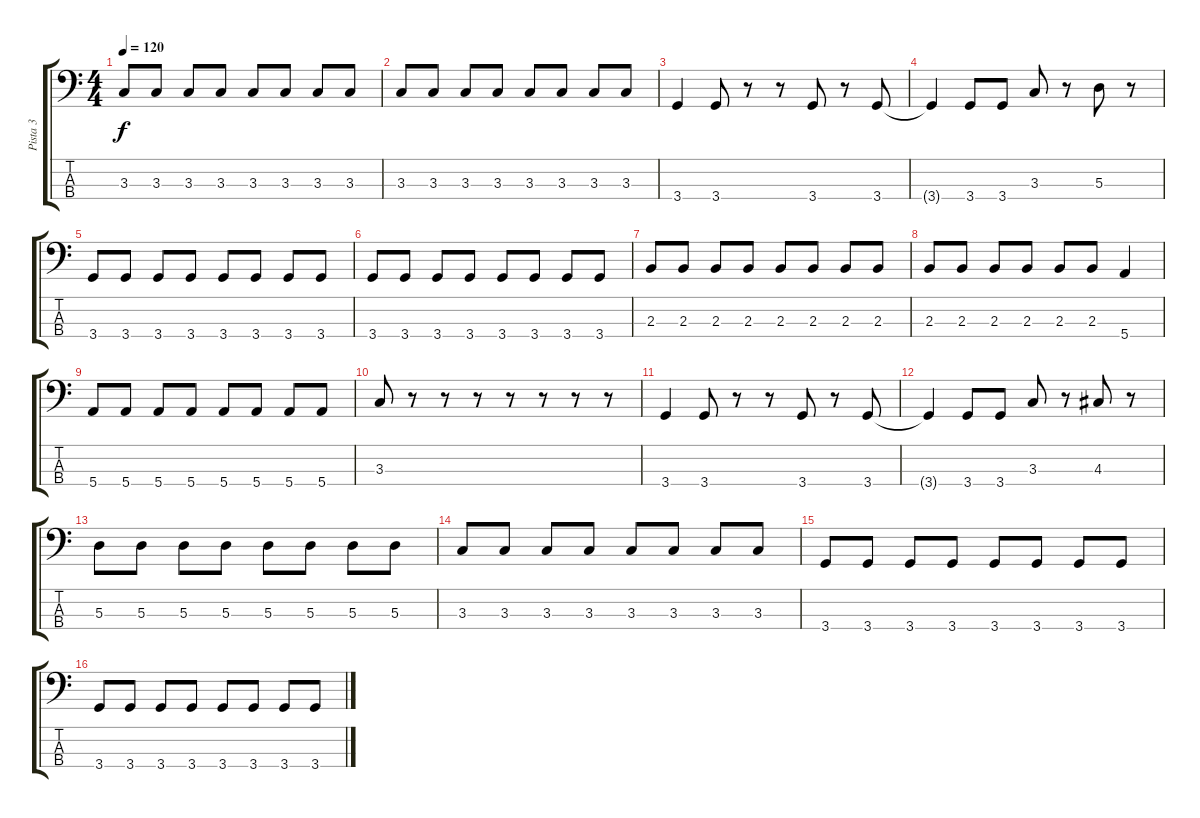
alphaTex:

\track ("Pista 3" "Pista 3") {instrument electricbasspick}
\staff {score tabs}
\tuning (G2 D2 A1 E1) {hide}
\ts (4 4)
\tempo 120
\clef f4
\ks c
3.3.8{dy f} 3.3.8 3.3.8 3.3.8 3.3.8 3.3.8 3.3.8 3.3.8 |
3.3.8 3.3.8 3.3.8 3.3.8 3.3.8 3.3.8 3.3.8 3.3.8 |
3.4.4 3.4.8 r.8 r.8 3.4.8 r.8 3.4.8 |
3.4{t}.4 3.4.8 3.4.8 3.3.8 r.8 5.3.8 r.8 |
3.4.8 3.4.8 3.4.8 3.4.8 3.4.8 3.4.8 3.4.8 3.4.8 |
3.4.8 3.4.8 3.4.8 3.4.8 3.4.8 3.4.8 3.4.8 3.4.8 |
2.3.8 2.3.8 2.3.8 2.3.8 2.3.8 2.3.8 2.3.8 2.3.8 |
2.3.8 2.3.8 2.3.8 2.3.8 2.3.8 2.3.8 5.4.4 |
5.4.8 5.4.8 5.4.8 5.4.8 5.4.8 5.4.8 5.4.8 5.4.8 |
3.3.8 r.8 r.8 r.8 r.8 r.8 r.8 r.8 |
3.4.4 3.4.8 r.8 r.8 3.4.8 r.8 3.4.8 |
3.4{t}.4 3.4.8 3.4.8 3.3.8 r.8 4.3.8 r.8 |
5.3.8 5.3.8 5.3.8 5.3.8 5.3.8 5.3.8 5.3.8 5.3.8 |
3.3.8 3.3.8 3.3.8 3.3.8 3.3.8 3.3.8 3.3.8 3.3.8 |
3.4.8 3.4.8 3.4.8 3.4.8 3.4.8 3.4.8 3.4.8 3.4.8 |
3.4.8 3.4.8 3.4.8 3.4.8 3.4.8 3.4.8 3.4.8 3.4.8
